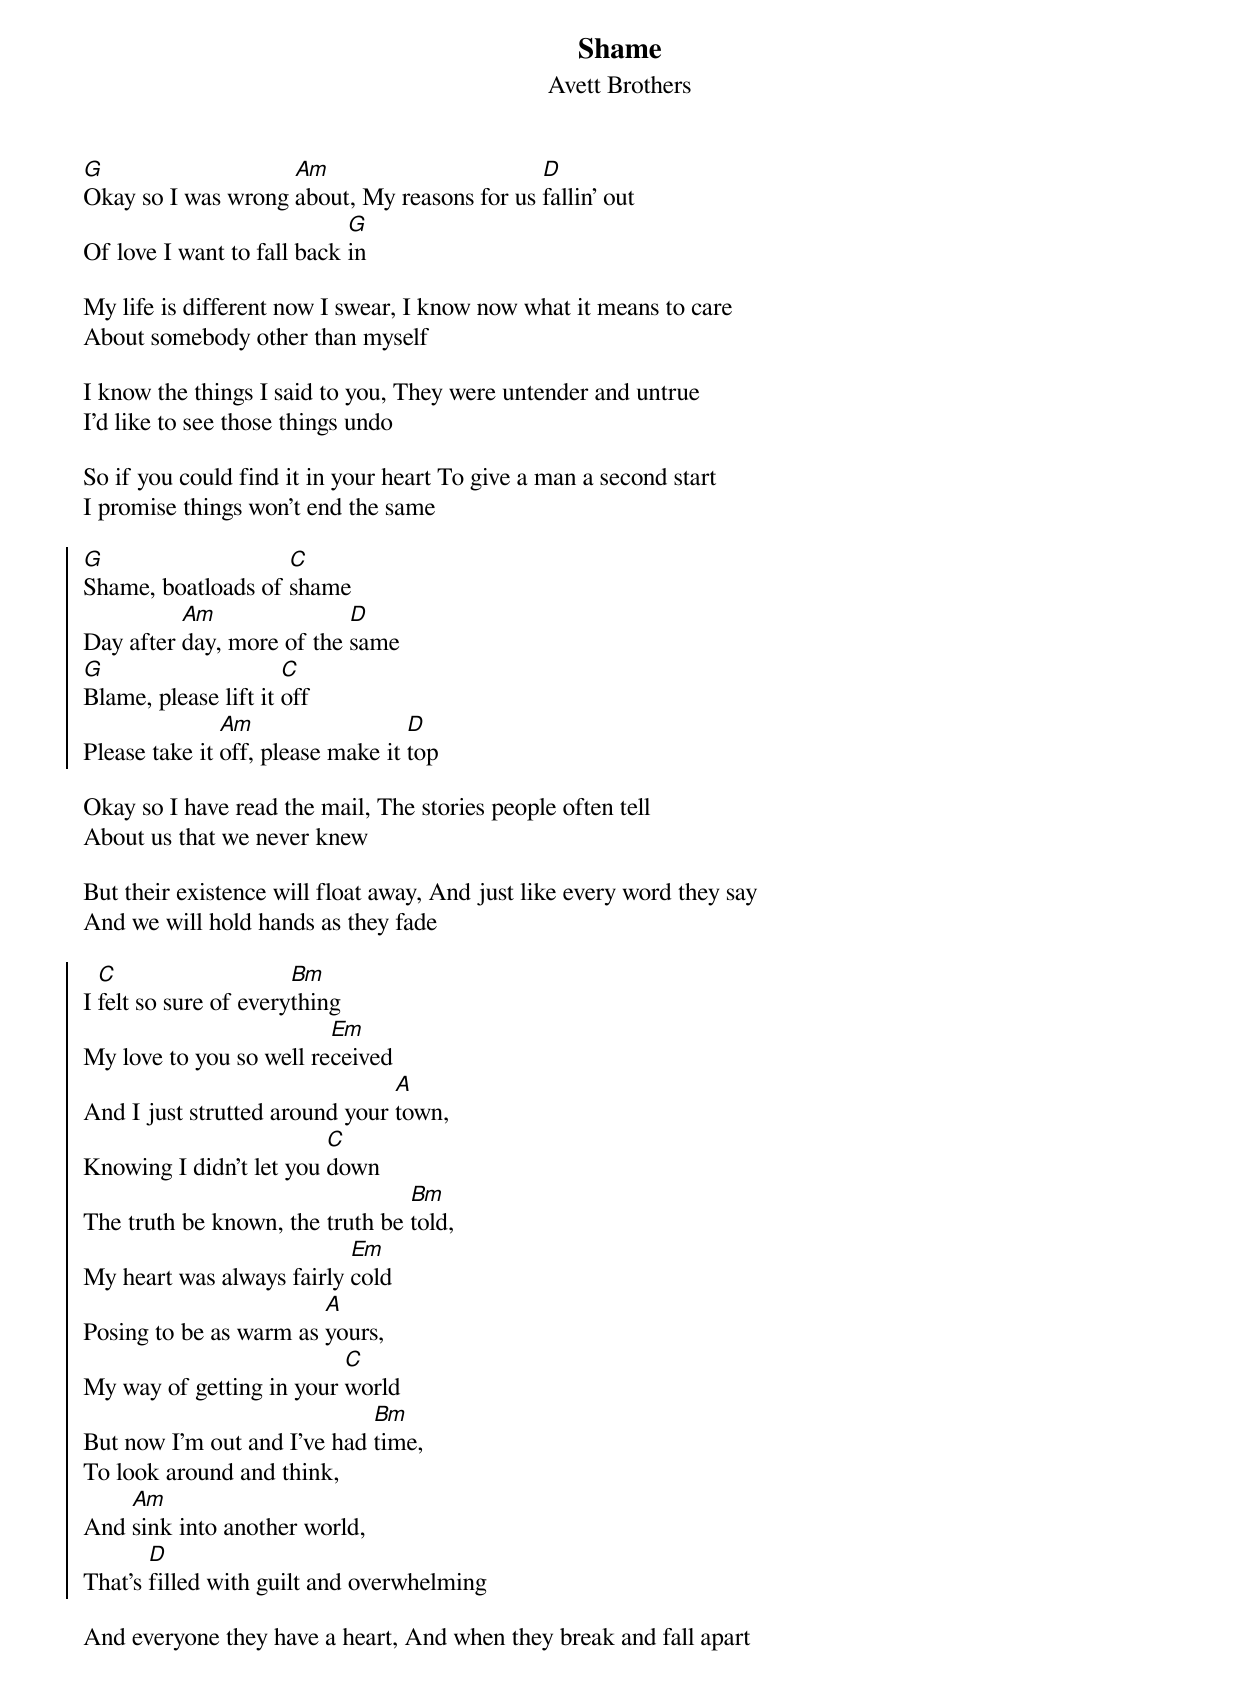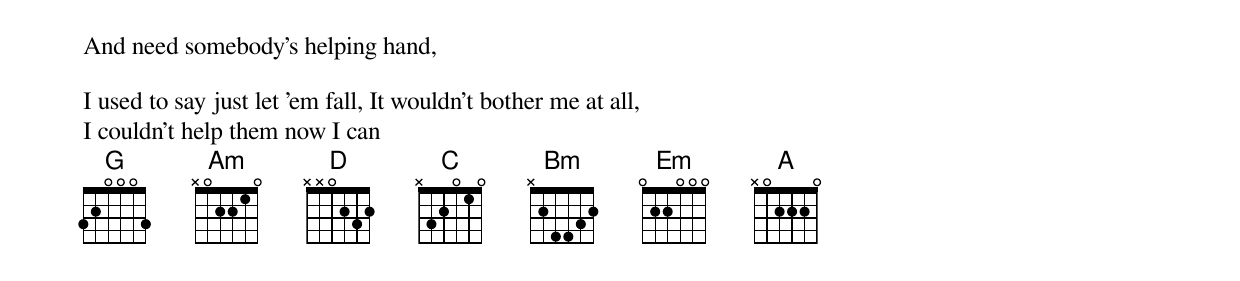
{title:Shame}
{st:Avett Brothers}

[G]Okay so I was wrong [Am]about, My reasons for us [D]fallin’ out
Of love I want to fall back [G]in

My life is different now I swear, I know now what it means to care
About somebody other than myself

I know the things I said to you, They were untender and untrue
I’d like to see those things undo

So if you could find it in your heart To give a man a second start
I promise things won’t end the same

{soc}
[G]Shame, boatloads of [C]shame
Day after [Am]day, more of the [D]same
[G]Blame, please lift it [C]off
Please take it [Am]off, please make it [D]top
{eoc}

Okay so I have read the mail, The stories people often tell
About us that we never knew

But their existence will float away, And just like every word they say
And we will hold hands as they fade

{soc}
I [C]felt so sure of every[Bm]thing
My love to you so well re[Em]ceived
And I just strutted around your [A]town,
Knowing I didn’t let you [C]down
The truth be known, the truth be [Bm]told,
My heart was always fairly [Em]cold
Posing to be as warm as [A]yours,
My way of getting in your [C]world
But now I’m out and I’ve had [Bm]time,
To look around and think,
And [Am]sink into another world,
That’s [D]filled with guilt and overwhelming
{eoc}

And everyone they have a heart, And when they break and fall apart
And need somebody’s helping hand,

I used to say just let ’em fall, It wouldn’t bother me at all,
I couldn’t help them now I can
